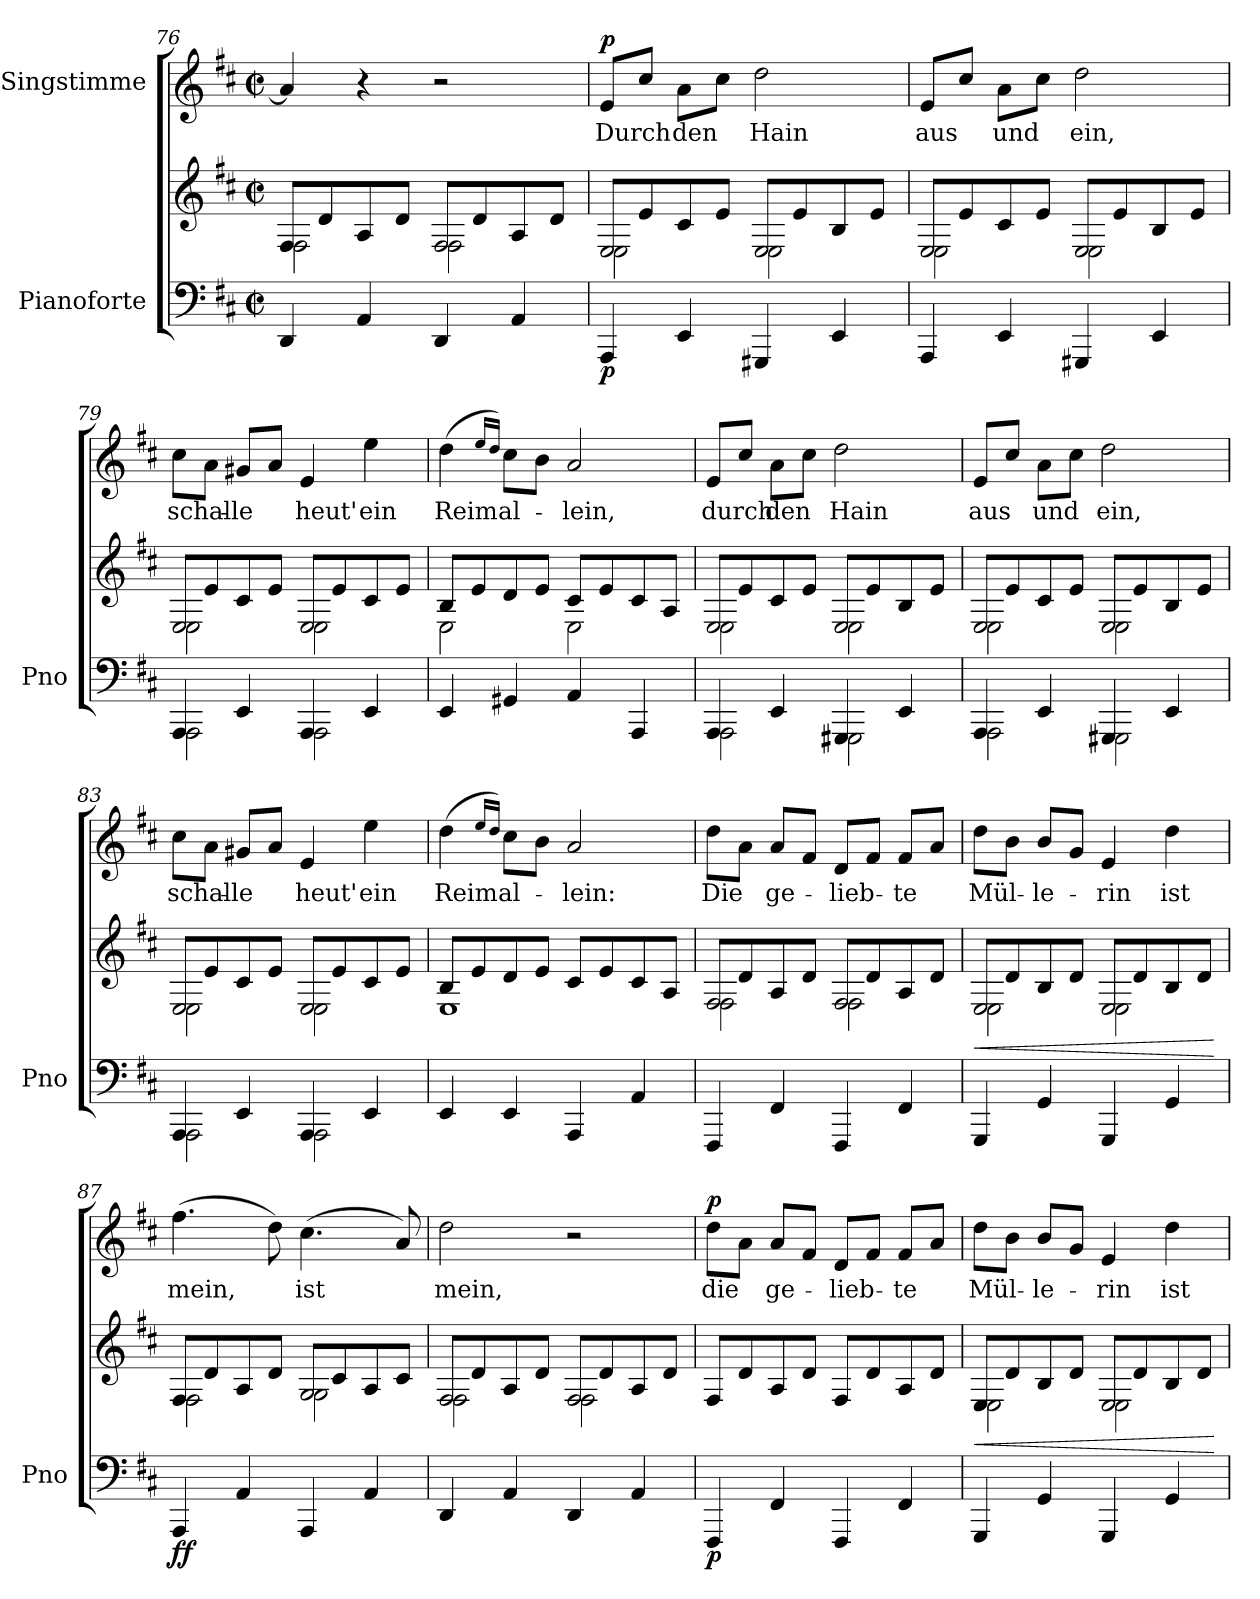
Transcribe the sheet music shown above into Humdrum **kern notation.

**kern	**kern	**dynam	**kern	**text	**dynam
*part2	*part2	*part2	*part1	*part1	*part1
*staff3	*staff2	*staff2/3	*staff1	*staff1	*staff1
*I"Pianoforte	*	*	*I"Singstimme	*	*
*I'Pno	*	*	*	*	*
!!LO:PB:g=z
*clefF4	*clefG2	*	*clefG2	*	*
*k[f#c#]	*k[f#c#]	*	*k[f#c#]	*	*
*M2/2	*M2/2	*	*M2/2	*	*
*met(c|)	*met(c|)	*	*met(c|)	*	*
=76	=76	=76	=76	=76	=76
!	!LO:N:head=open	!	!	!	!
*	*^	*	*	*	*
4DD/	8F#/L	2F#\	.	4a/]	.	.
.	8d/	.	.	.	.	.
4AA/	8A/	.	.	4r	.	.
.	8d/J	.	.	.	.	.
!	!LO:N:head=open	!	!	!	!	!
4DD/	8F#/L	2F#\	.	2r	.	.
.	8d/	.	.	.	.	.
4AA/	8A/	.	.	.	.	.
.	8d/J	.	.	.	.	.
=77	=77	=77	=77	=77	=77	=77
!	!LO:N:head=open	!	!LO:DY:b=2	!	!LO:LY:b	!LO:DY:b
4AAA/	8E/L	2E\	p	8e/L	Durch	p
.	8e/	.	.	8cc#/J	.	.
!	!	!	!	!	!LO:LY:b	!
4EE/	8c#/	.	.	8a\L	den	.
.	8e/J	.	.	8cc#\J	.	.
!	!LO:N:head=open	!	!	!	!LO:LY:b	!
4GGG#X/	8E/L	2E\	.	2dd\	Hain	.
.	8e/	.	.	.	.	.
4EE/	8B/	.	.	.	.	.
.	8e/J	.	.	.	.	.
=78	=78	=78	=78	=78	=78	=78
!	!LO:N:head=open	!	!	!	!LO:LY:b	!
4AAA/	8E/L	2E\	.	8e/L	aus	.
.	8e/	.	.	8cc#/J	.	.
!	!	!	!	!	!LO:LY:b	!
4EE/	8c#/	.	.	8a\L	und	.
.	8e/J	.	.	8cc#\J	.	.
!	!LO:N:head=open	!	!	!	!LO:LY:b	!
4GGG#X/	8E/L	2E\	.	2dd\	ein,	.
.	8e/	.	.	.	.	.
4EE/	8B/	.	.	.	.	.
.	8e/J	.	.	.	.	.
=79	=79	=79	=79	=79	=79	=79
*^	*	*	*	*	*	*
!	!	!LO:N:head=open	!	!	!	!LO:LY:b	!
4AAA/	2AAA\	8E/L	2E\	.	8cc#\L	schal-	.
.	.	8e/	.	.	8a\J	.	.
!	!	!	!	!	!	!LO:LY:b	!
4EE/	.	8c#/	.	.	8g#X/L	-le	.
.	.	8e/J	.	.	8a/J	.	.
!	!	!LO:N:head=open	!	!	!	!LO:LY:b	!
4AAA/	2AAA\	8E/L	2E\	.	4e/	heut'	.
.	.	8e/	.	.	.	.	.
!	!	!	!	!	!	!LO:LY:b	!
4EE/	.	8c#/	.	.	4ee\	ein	.
.	.	8e/J	.	.	.	.	.
*v	*v	*	*	*	*	*	*
!!LO:LB:g=z
=80	=80	=80	=80	=80	=80	=80
!	!	!	!	!	!LO:LY:b	!
4EE/	8B/L	2E\	.	(4dd\	Reim	.
.	8e/	.	.	.	.	.
.	.	.	.	16qee/LL	.	.
.	.	.	.	16qdd/JJ)	.	.
!	!	!	!	!	!LO:LY:b	!
4GG#X/	8d/	.	.	8cc#\L	al-	.
.	8e/J	.	.	8b\J	.	.
!	!	!	!	!	!LO:LY:b	!
4AA/	8c#/L	2E\	.	2a/	-lein,	.
.	8e/	.	.	.	.	.
4AAA/	8c#/	.	.	.	.	.
.	8A/J	.	.	.	.	.
!!LO:LB:g=z
=81	=81	=81	=81	=81	=81	=81
*^	*	*	*	*	*	*
!	!	!LO:N:head=open	!	!	!	!LO:LY:b	!
4AAA/	2AAA\	8E/L	2E\	.	8e/L	durch	.
.	.	8e/	.	.	8cc#/J	.	.
!	!	!	!	!	!	!LO:LY:b	!
4EE/	.	8c#/	.	.	8a\L	den	.
.	.	8e/J	.	.	8cc#\J	.	.
!	!	!LO:N:head=open	!	!	!	!LO:LY:b	!
4GGG#X/	2GGG#\	8E/L	2E\	.	2dd\	Hain	.
.	.	8e/	.	.	.	.	.
4EE/	.	8B/	.	.	.	.	.
.	.	8e/J	.	.	.	.	.
=82	=82	=82	=82	=82	=82	=82	=82
!	!	!LO:N:head=open	!	!	!	!LO:LY:b	!
4AAA/	2AAA\	8E/L	2E\	.	8e/L	aus	.
.	.	8e/	.	.	8cc#/J	.	.
!	!	!	!	!	!	!LO:LY:b	!
4EE/	.	8c#/	.	.	8a\L	und	.
.	.	8e/J	.	.	8cc#\J	.	.
!	!	!LO:N:head=open	!	!	!	!LO:LY:b	!
4GGG#X/	2GGG#\	8E/L	2E\	.	2dd\	ein,	.
.	.	8e/	.	.	.	.	.
4EE/	.	8B/	.	.	.	.	.
.	.	8e/J	.	.	.	.	.
=83	=83	=83	=83	=83	=83	=83	=83
!	!	!LO:N:head=open	!	!	!	!LO:LY:b	!
4AAA/	2AAA\	8E/L	2E\	.	8cc#\L	schal-	.
.	.	8e/	.	.	8a\J	.	.
!	!	!	!	!	!	!LO:LY:b	!
4EE/	.	8c#/	.	.	8g#X/L	-le	.
.	.	8e/J	.	.	8a/J	.	.
!	!	!LO:N:head=open	!	!	!	!LO:LY:b	!
4AAA/	2AAA\	8E/L	2E\	.	4e/	heut'	.
.	.	8e/	.	.	.	.	.
!	!	!	!	!	!	!LO:LY:b	!
4EE/	.	8c#/	.	.	4ee\	ein	.
.	.	8e/J	.	.	.	.	.
*v	*v	*	*	*	*	*	*
=84	=84	=84	=84	=84	=84	=84
!	!	!	!	!	!LO:LY:b	!
4EE/	8B/L	1E	.	(4dd\	Reim	.
.	8e/	.	.	.	.	.
.	.	.	.	16qee/LL	.	.
.	.	.	.	16qdd/JJ)	.	.
!	!	!	!	!	!LO:LY:b	!
4EE/	8d/	.	.	8cc#\L	al-	.
.	8e/J	.	.	8b\J	.	.
!	!	!	!	!	!LO:LY:b	!
4AAA/	8c#/L	.	.	2a/	-lein:	.
.	8e/	.	.	.	.	.
4AA/	8c#/	.	.	.	.	.
.	8A/J	.	.	.	.	.
!!LO:LB:g=z
=85	=85	=85	=85	=85	=85	=85
!	!LO:N:head=open	!	!	!	!LO:LY:b	!
4FFF#/	8F#/L	2F#\	.	8dd\L	Die	.
.	8d/	.	.	8a\J	.	.
!	!	!	!	!	!LO:LY:b	!
4FF#/	8A/	.	.	8a/L	ge-	.
.	8d/J	.	.	8f#/J	.	.
!	!LO:N:head=open	!	!	!	!LO:LY:b	!
4FFF#/	8F#/L	2F#\	.	8d/L	lieb-	.
.	8d/	.	.	8f#/J	.	.
!	!	!	!	!	!LO:LY:b	!
4FF#/	8A/	.	.	8f#/L	-te	.
.	8d/J	.	.	8a/J	.	.
!!LO:LB:g=z
=86	=86	=86	=86	=86	=86	=86
!	!LO:N:head=open	!	!LO:HP:b	!	!LO:LY:b	!
4GGG/	8E/L	2E\	<	8dd\L	Mül-	.
.	8d/	.	.	8b\J	.	.
!	!	!	!	!	!LO:LY:b	!
4GG/	8B/	.	.	8b/L	-le-	.
.	8d/J	.	.	8g/J	.	.
!	!LO:N:head=open	!	!	!	!LO:LY:b	!
4GGG/	8E/L	2E\	.	4e/	-rin	.
.	8d/	.	.	.	.	.
!	!	!	!	!	!LO:LY:b	!
4GG/	8B/	.	.	4dd\	ist	.
.	8d/J	.	.	.	.	.
*	*v	*v	*	*	*	*
.	.	[	.	.	.
=87	=87	=87	=87	=87	=87
!	!LO:N:head=open	!LO:DY:b=2	!	!LO:LY:b	!
*	*^	*	*	*	*
4AAA/	8F#/L	2F#\	ff	(4.ff#\	mein,	.
.	8d/	.	.	.	.	.
4AA/	8A/	.	.	.	.	.
.	8d/J	.	.	8dd\)	.	.
!	!LO:N:head=open	!	!	!	!LO:LY:b	!
4AAA/	8G/L	2G\	.	(4.cc#\	ist	.
.	8c#/	.	.	.	.	.
4AA/	8A/	.	.	.	.	.
.	8c#/J	.	.	8a/)	.	.
=88	=88	=88	=88	=88	=88	=88
!	!LO:N:head=open	!	!	!	!LO:LY:b	!
4DD/	8F#/L	2F#\	.	2dd\	mein,	.
.	8d/	.	.	.	.	.
4AA/	8A/	.	.	.	.	.
.	8d/J	.	.	.	.	.
!	!LO:N:head=open	!	!	!	!	!
4DD/	8F#/L	2F#\	.	2r	.	.
.	8d/	.	.	.	.	.
4AA/	8A/	.	.	.	.	.
.	8d/J	.	.	.	.	.
*	*v	*v	*	*	*	*
=89	=89	=89	=89	=89	=89
!	!	!LO:DY:b=2	!	!LO:LY:b	!LO:DY:b
4FFF#/	8F#/L	p	8dd\L	die	p
.	8d/	.	8a\J	.	.
!	!	!	!	!LO:LY:b	!
4FF#/	8A/	.	8a/L	ge-	.
.	8d/J	.	8f#/J	.	.
!	!	!	!	!LO:LY:b	!
4FFF#/	8F#/L	.	8d/L	-lieb-	.
.	8d/	.	8f#/J	.	.
!	!	!	!	!LO:LY:b	!
4FF#/	8A/	.	8f#/L	-te	.
.	8d/J	.	8a/J	.	.
!!LO:PB:g=z
=90	=90	=90	=90	=90	=90
!	!LO:N:head=open	!LO:HP:b	!	!LO:LY:b	!
*	*^	*	*	*	*
4GGG/	8E/L	2E\	<	8dd\L	Mül-	.
.	8d/	.	.	8b\J	.	.
!	!	!	!	!	!LO:LY:b	!
4GG/	8B/	.	.	8b/L	-le-	.
.	8d/J	.	.	8g/J	.	.
!	!LO:N:head=open	!	!	!	!LO:LY:b	!
4GGG/	8E/L	2E\	.	4e/	-rin	.
.	8d/	.	.	.	.	.
!	!	!	!	!	!LO:LY:b	!
4GG/	8B/	.	.	4dd\	ist	.
.	8d/J	.	.	.	.	.
*	*v	*v	*	*	*	*
.	.	[	.	.	.
=	=	=	=	=	=
*-	*-	*-	*-	*-	*-
